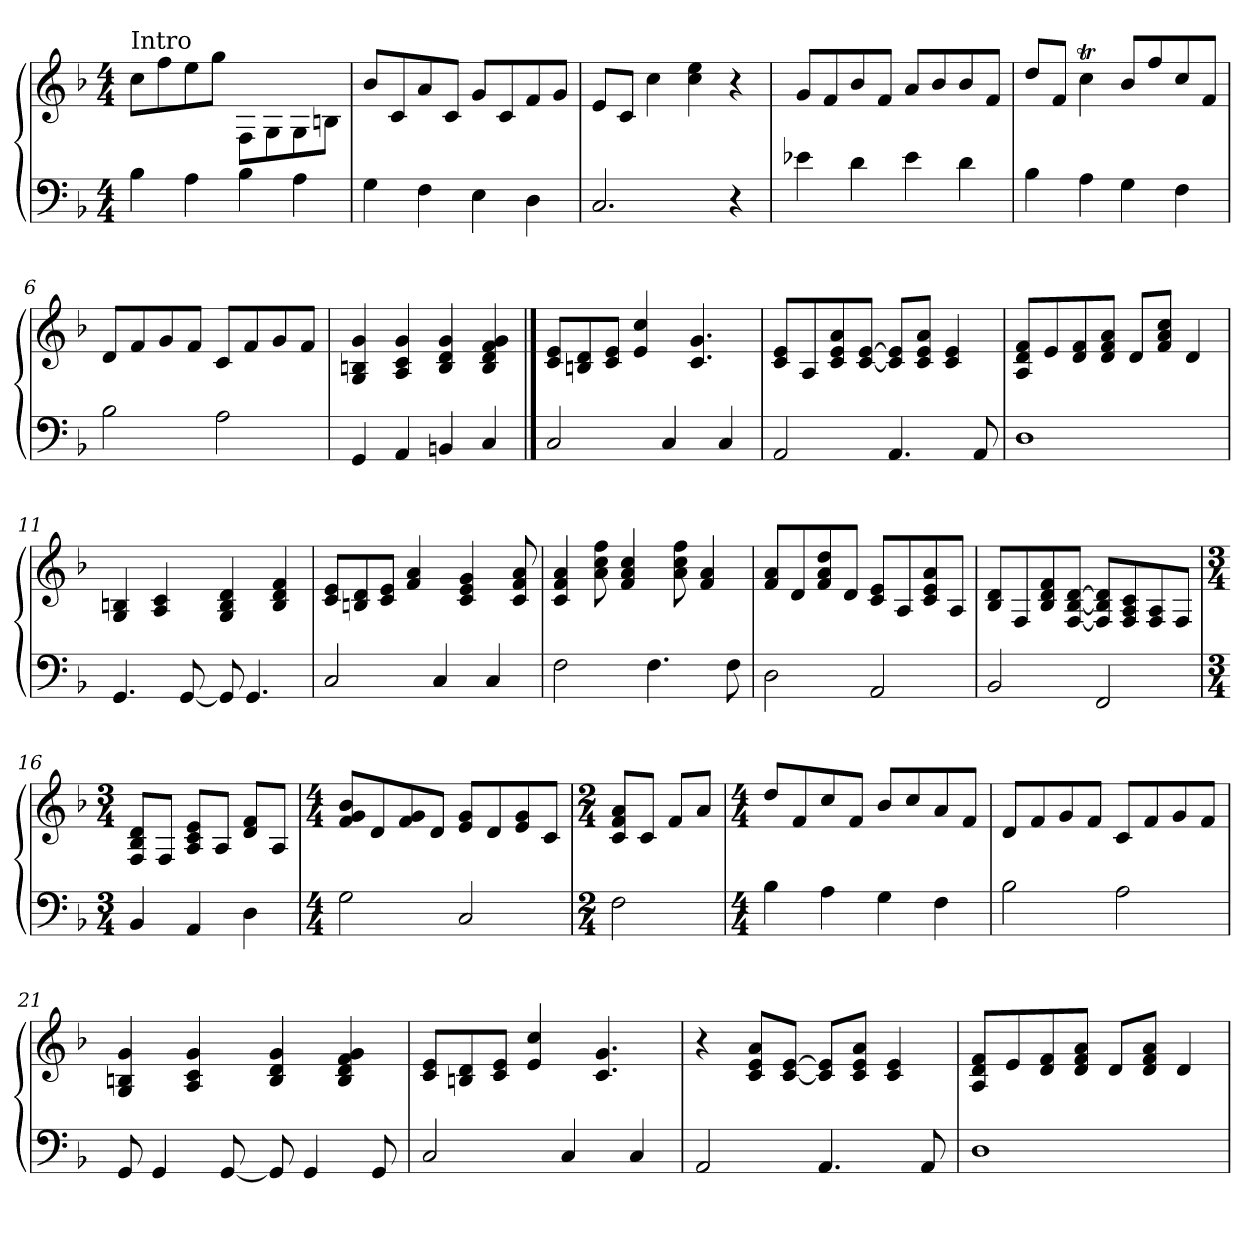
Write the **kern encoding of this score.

**kern	**kern	**dynam
*part1	*part1	*part1
*staff2	*staff1	*staff1/2
*clefF4	*clefG2	*
*k[b-]	*k[b-]	*
*M4/4	*M4/4	*
=1	=1	=1
!	!LO:TX:a:t=Intro	!
!	!	!LO:DY:a
4B-\	8cc\L	M.M. = 68
.	8ff\	.
4A\	8ee\	.
.	8gg\J	.
4B-\	8F\L	.
.	8G\	.
4A\	8G\	.
.	8B\J	.
=2	=2	=2
4G\	8b-/L	.
.	8c/	.
4F\	8a/	.
.	8c/J	.
4E\	8g/L	.
.	8c/	.
4D\	8f/	.
.	8g/J	.
=3	=3	=3
2.C/	8e/L	.
.	8c/J	.
.	4cc\	.
.	4cc\ 4ee\	.
4r	4r	.
=4	=4	=4
4e-X\	8g/L	.
.	8f/	.
4d\	8b-/	.
.	8f/J	.
4e-\	8a/L	.
.	8b-/	.
4d\	8b-/	.
.	8f/J	.
=5	=5	=5
4B-\	8dd/L	.
.	8f/J	.
4A\	4ccT\	.
4G\	8b-/L	.
.	8ff/	.
4F\	8cc/	.
.	8f/J	.
!!LO:LB:g=z
=6	=6	=6
2B-\	8d/L	.
.	8f/	.
.	8g/	.
.	8f/J	.
2A\	8c/L	.
.	8f/	.
.	8g/	.
.	8f/J	.
=7	=7	=7
4GG/	4G/ 4Bn/ 4g/	.
4AA/	4A/ 4c/ 4g/	.
4BBn/	4B/ 4d/ 4g/	.
4C/	4B/ 4d/ 4f/ 4g/	.
==8	==8	==8
2C/	8c/ 8e/L	.
.	8Bn/ 8d/	.
.	8c/ 8e/J	.
.	4e/ 4cc/	.
4C/	.	.
.	4.c/ 4.g/	.
4C/	.	.
=9	=9	=9
2AA/	8c/ 8e/L	.
.	8A/	.
.	8c/ 8e/ 8a/	.
.	[8c/ [8e/J	.
4.AA/	8c]/ 8e]/L	.
.	8c/ 8e/ 8a/J	.
.	4c/ 4e/	.
8AA/	.	.
=10	=10	=10
1D	8A/ 8d/ 8f/L	.
.	8e/	.
.	8d/ 8f/	.
.	8d/ 8f/ 8a/J	.
.	8d/L	.
.	8f/ 8a/ 8cc/J	.
.	4d/	.
!!LO:LB:g=z
=11	=11	=11
4.GG/	4G/ 4Bn/	.
.	4A/ 4c/	.
[8GG/	.	.
8GG/]	4G/ 4B/ 4d/	.
4.GG/	.	.
.	4B/ 4d/ 4f/	.
=12	=12	=12
2C/	8c/ 8e/L	.
.	8Bn/ 8d/	.
.	8c/ 8e/J	.
.	4f/ 4a/	.
4C/	.	.
.	4c/ 4e/ 4g/	.
4C/	.	.
.	8c/ 8f/ 8a/	.
=13	=13	=13
2F\	4c/ 4f/ 4a/	.
.	8a\ 8cc\ 8ff\	.
.	4f/ 4a/ 4cc/	.
4.F\	.	.
.	8a\ 8cc\ 8ff\	.
.	4f/ 4a/	.
8F\	.	.
=14	=14	=14
2D\	8f/ 8a/L	.
.	8d/	.
.	8f/ 8a/ 8dd/	.
.	8d/J	.
2AA/	8c/ 8e/L	.
.	8A/	.
.	8c/ 8e/ 8a/	.
.	8A/J	.
=15	=15	=15
2BB-/	8B-/ 8d/L	.
.	8F/	.
.	8B-/ 8d/ 8f/	.
.	[8F/ [8B-/ [8d/J	.
2FF/	8F]/ 8B-]/ 8d]/L	.
.	8F/ 8A/ 8c/	.
.	8F/ 8A/	.
.	8F/J	.
!!LO:LB:g=z
=16	=16	=16
*M3/4	*M3/4	*
4BB-/	8F/ 8B-/ 8d/L	.
.	8F/J	.
4AA/	8A/ 8c/ 8e/L	.
.	8A/J	.
4D\	8d/ 8f/L	.
.	8A/J	.
=17	=17	=17
*M4/4	*M4/4	*
2G\	8f/ 8g/ 8b-/L	.
.	8d/	.
.	8f/ 8g/	.
.	8d/J	.
2C/	8e/ 8g/L	.
.	8d/	.
.	8e/ 8g/	.
.	8c/J	.
=18	=18	=18
*M2/4	*M2/4	*
2F\	8c/ 8f/ 8a/L	.
.	8c/J	.
.	8f/L	.
.	8a/J	.
=19	=19	=19
*M4/4	*M4/4	*
4B-\	8dd/L	.
.	8f/	.
4A\	8cc/	.
.	8f/J	.
4G\	8b-/L	.
.	8cc/	.
4F\	8a/	.
.	8f/J	.
=20	=20	=20
2B-\	8d/L	.
.	8f/	.
.	8g/	.
.	8f/J	.
2A\	8c/L	.
.	8f/	.
.	8g/	.
.	8f/J	.
!!LO:LB:g=z
=21	=21	=21
8GG/	4G/ 4Bn/ 4g/	.
4GG/	.	.
.	4A/ 4c/ 4g/	.
[8GG/	.	.
8GG/]	4B/ 4d/ 4g/	.
4GG/	.	.
.	4B/ 4d/ 4f/ 4g/	.
8GG/	.	.
=22	=22	=22
2C/	8c/ 8e/L	.
.	8Bn/ 8d/	.
.	8c/ 8e/J	.
.	4e/ 4cc/	.
4C/	.	.
.	4.c/ 4.g/	.
4C/	.	.
=23	=23	=23
2AA/	4r	.
.	8c/ 8e/ 8a/L	.
.	[8c/ [8e/J	.
4.AA/	8c]/ 8e]/L	.
.	8c/ 8e/ 8a/J	.
.	4c/ 4e/	.
8AA/	.	.
=24	=24	=24
1D	8A/ 8d/ 8f/L	.
.	8e/	.
.	8d/ 8f/	.
.	8d/ 8f/ 8a/J	.
.	8d/L	.
.	8d/ 8f/ 8a/J	.
.	4d/	.
=	=	=
*-	*-	*-
